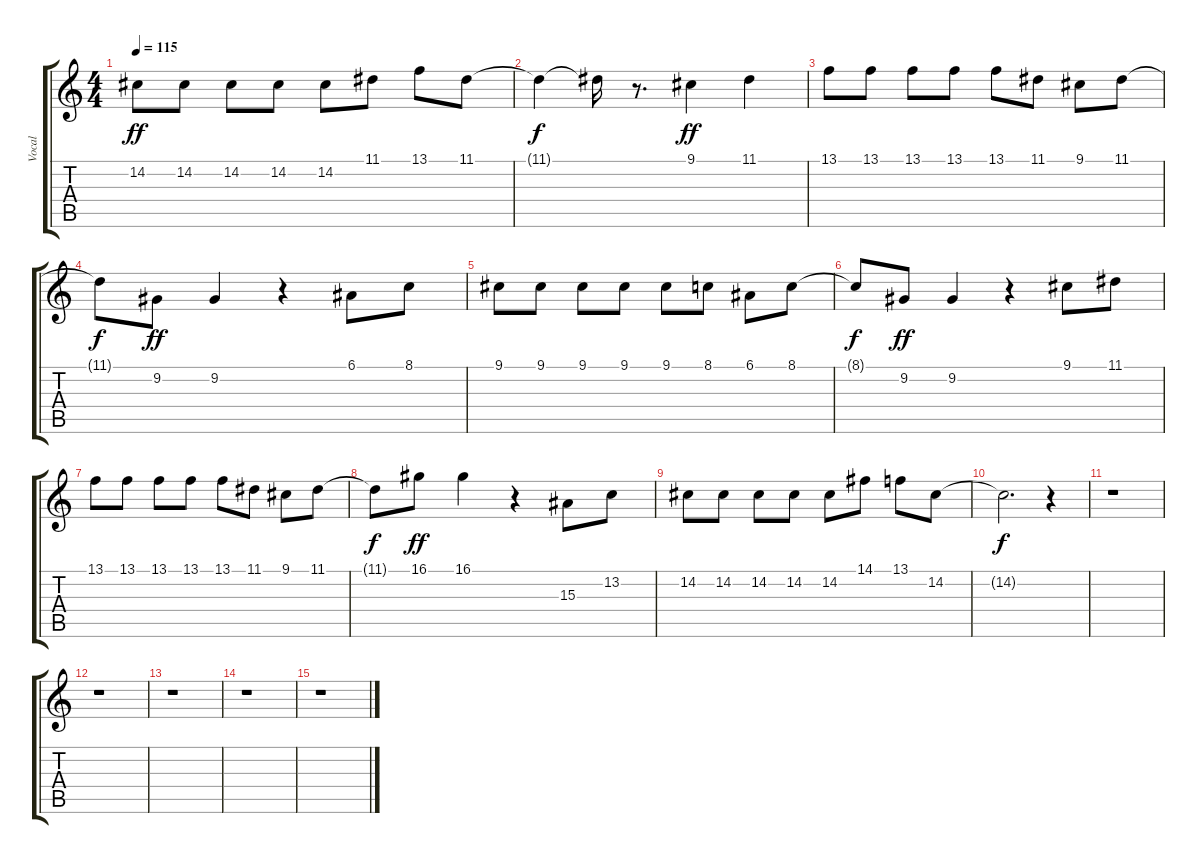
\track ("Vocal" "Vocal") {instrument oboe}
\staff {score tabs}
\tuning (E4 B3 G3 D3 A2 E2) {hide}
\ts (4 4)
\tempo 115
\clef g2
\ks c
14.2.8{dy ff} 14.2.8 14.2.8 14.2.8 14.2.8 11.1.8 13.1.8 11.1.8 |
11.1{t}.4{dy f} 11.1{t}.16 r.8{d} 9.1.4{dy ff} 11.1.4 |
13.1.8 13.1.8 13.1.8 13.1.8 13.1.8 11.1.8 9.1.8 11.1.8 |
11.1{t}.8{dy f} 9.2.8{dy ff} 9.2.4 r.4 6.1.8 8.1.8 |
9.1.8 9.1.8 9.1.8 9.1.8 9.1.8 8.1.8 6.1.8 8.1.8 |
8.1{t}.8{dy f} 9.2.8{dy ff} 9.2.4 r.4 9.1.8 11.1.8 |
13.1.8 13.1.8 13.1.8 13.1.8 13.1.8 11.1.8 9.1.8 11.1.8 |
11.1{t}.8{dy f} 16.1.8{dy ff} 16.1.4 r.4 15.3.8 13.2.8 |
14.2.8 14.2.8 14.2.8 14.2.8 14.2.8 14.1.8 13.1.8 14.2.8 |
14.2{t}.2{d dy f} r.4 |
r.1 |
r.1 |
r.1 |
r.1 |
r.1
